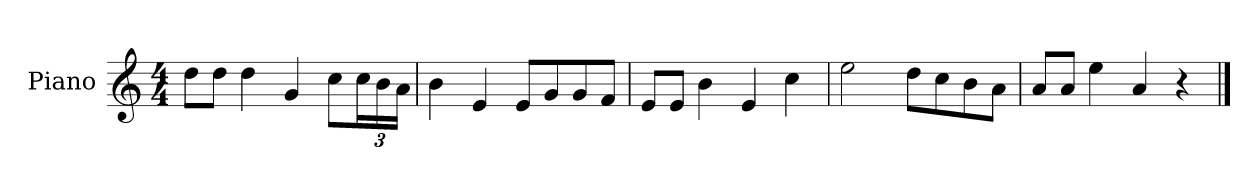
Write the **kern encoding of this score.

**kern
*part1
*staff1
*I"Piano
*I'P-no
*clefG2
*k[]
*M4/4
*MM90
=1
8dd\L
8dd\J
4dd\
4g/
8cc\L
*Xbrackettup
24cc\L
24b\
24a\JJ
=2
4b\
4e/
8e/L
8g/
8g/
8f/J
=3
8e/L
8e/J
4b\
4e/
4cc\
=4
2ee\
8dd\L
8cc\
8b\
8a\J
=5
8a/L
8a/J
4ee\
4a/
4r
==
*-
